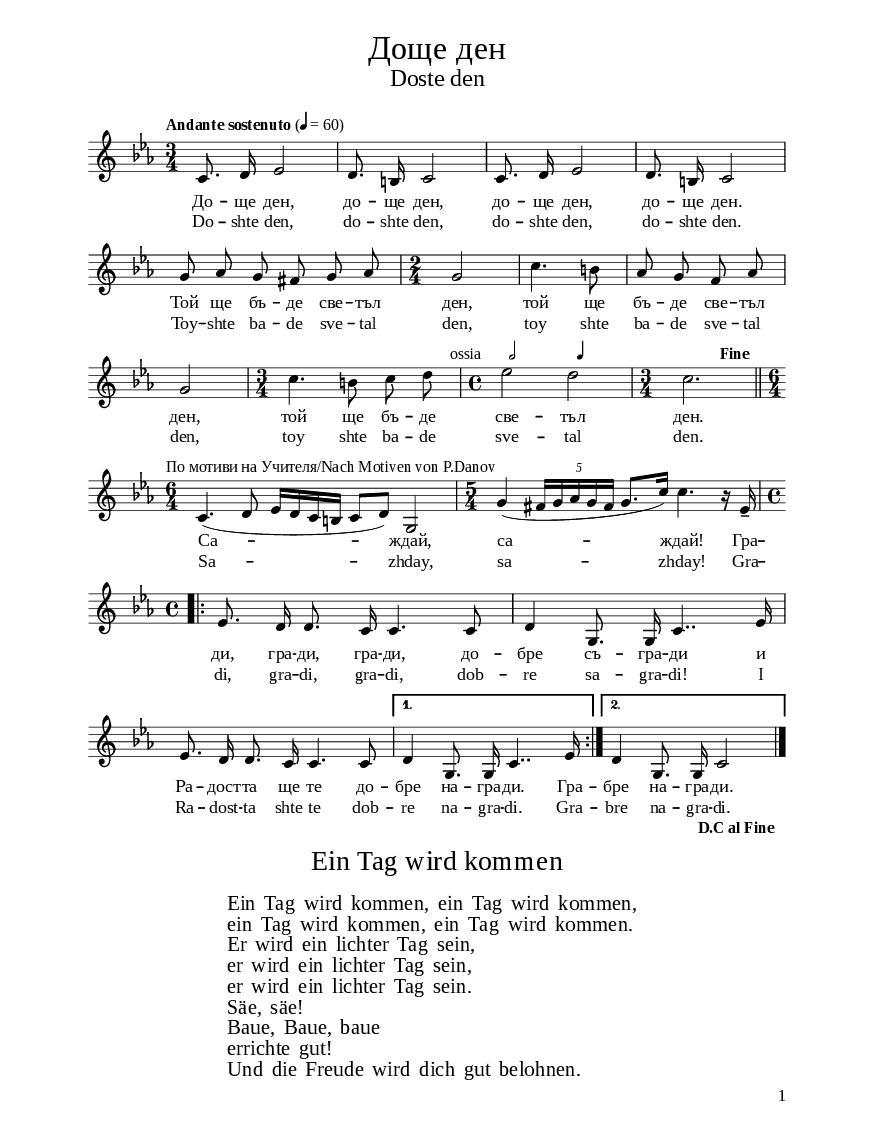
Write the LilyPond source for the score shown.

\version "2.24.0"

% include paper part and global functions
\include "include/globals.ily"

\bookpart {
  \include "include/bookpart-paper.ily"
  \score {
    \include "include/score-layout.ily"



    \new Voice \absolute {
      \clef treble
      \key c \minor
      \time 3/4
      \tempoFunc "Andante sostenuto" 4 "60"

      \autoBeamOff


      c'8. d'16 es'2 | d'8. b16 c'2 | c'8. d'16 es'2 |  d'8. b16 c'2 \break |

      g'8 as'8 g'8 fis'8 g'8 as'8 | \time 2/4  g'2 | c''4. b'8 | as'8 g'8 f'8 as'8 \break |


      g'2 | \time 3/4  c''4. b'8 c''8

      \tempo \markup {
        % make tempo note smaller
        \concat {
          \normal-text { "       ossia       "  }
          \fontsize #-4 \general-align #Y #DOWN \note {2} #0.8
          \normal-text { "                "  }
          \fontsize #-4 \general-align #Y #DOWN \note {4} #0.8
          "                                   Fine"
        }
      }


      d''8 | \time 4/4  es''2 d''2 | \time 3/4  | c''2. \bar "||" \break |


      \autoBeamOn

      \time 6/4  \tempo \markup {
        % make tempo note smaller
        \concat {
          \normal-text {"По мотиви на Учителя/Nach Motiven von P.Danov"}
        }
      } c'4. ( d'8 es'16 d'16 c'16 b16 c'8 d'8 ) g2 | \time 5/4  g'4 ( \once \override TupletBracket.stencil = ##f
      \times 4/5  {
        fis'16 g'16 as'16 g'16 fis'16
      } g'8. c''16 ) c''4. r16 es'16 -- \break |

      \autoBeamOff
      \time 4/4  \repeat volta 2 {
        es'8. d'16 d'8. c'16 c'4. c'8 | d'4 g8. g16 c'4.. es'16 \break |

        es'8. d'16 d'8. c'16 c'4. c'8 |
      }  \alternative {
        { d'4 g8. g16 c'4.. es'16 | }
        { d'4 g8. g16 c'2 }
      }
      \bar "|."
    }

    \addlyrics {
      До  --  ще
      ден,   до  --  ще   ден,   до  --  ще   ден,   до  --  ще   ден.
      Той   ще   бъ  --  де   све  --  тъл   ден,   той   ще   бъ  --
      де   све  --  тъл   ден,   той   ще   бъ  --  де   све  --  тъл
      ден.   Са  --  ждай,   са  --  ждай!   Гра  --  ди,   гра  --  ди,
      гра  --  ди,   до  --  бре   съ  --  гра  --  ди   и   Ра  --
      дост  --  та   ще   те   до  --  бре   на  --  гра  --  ди.   Гра
      --  бре   на  --  гра  --  ди.
    }
    \addlyrics {
      Do -- shte  den,
      do -- shte  den,  do -- shte  den,  do -- shte  den.  Toy -- shte ba
      -- de sve -- tal  den,  toy shte ba -- de sve -- tal  den,  toy shte
      ba -- de sve -- tal  den.  Sa --  zhday,  sa --  zhday!  Gra --
      di,  gra --  di,  gra --  di,  dob -- re sa -- gra --  di!  I Ra --
      dost -- ta shte te dob -- re na -- gra --  di.  Gra -- bre na -- gra
      --  di.
    }

    \header {
      title = \titleFunc "Доще ден" "Doste den"
    }

    \midi{}
  } % score


  \markup \dc-one "D.C al Fine"

  %

  % include foreign translation(s) of the song


  \version "2.24.0"

\markup \fill-line { \fontsize #deTitleFontSize "Ein Tag wird kommen" }
\markup \null
\markup \null
\markup \fontsize #deCoupletFontSize {
  \hspace #12
  \override #`(baseline-skip . ,deCoupletBaselineSkip)

  \column {

    \line { " "Ein Tag wird kommen, ein Tag wird kommen,}

    \line { " "ein Tag wird kommen, ein Tag wird kommen.}

    \line { " "Er wird ein lichter Tag sein,}

    \line { " "er wird ein lichter Tag sein,}

    \line { " "er wird ein lichter Tag sein.}
    \line { " "Säe, säe!}

    \line { " "Baue, Baue, baue }

    \line { " "errichte gut!}

    \line { " "Und die Freude wird dich gut belohnen.}
  }
}


} % bookpart
